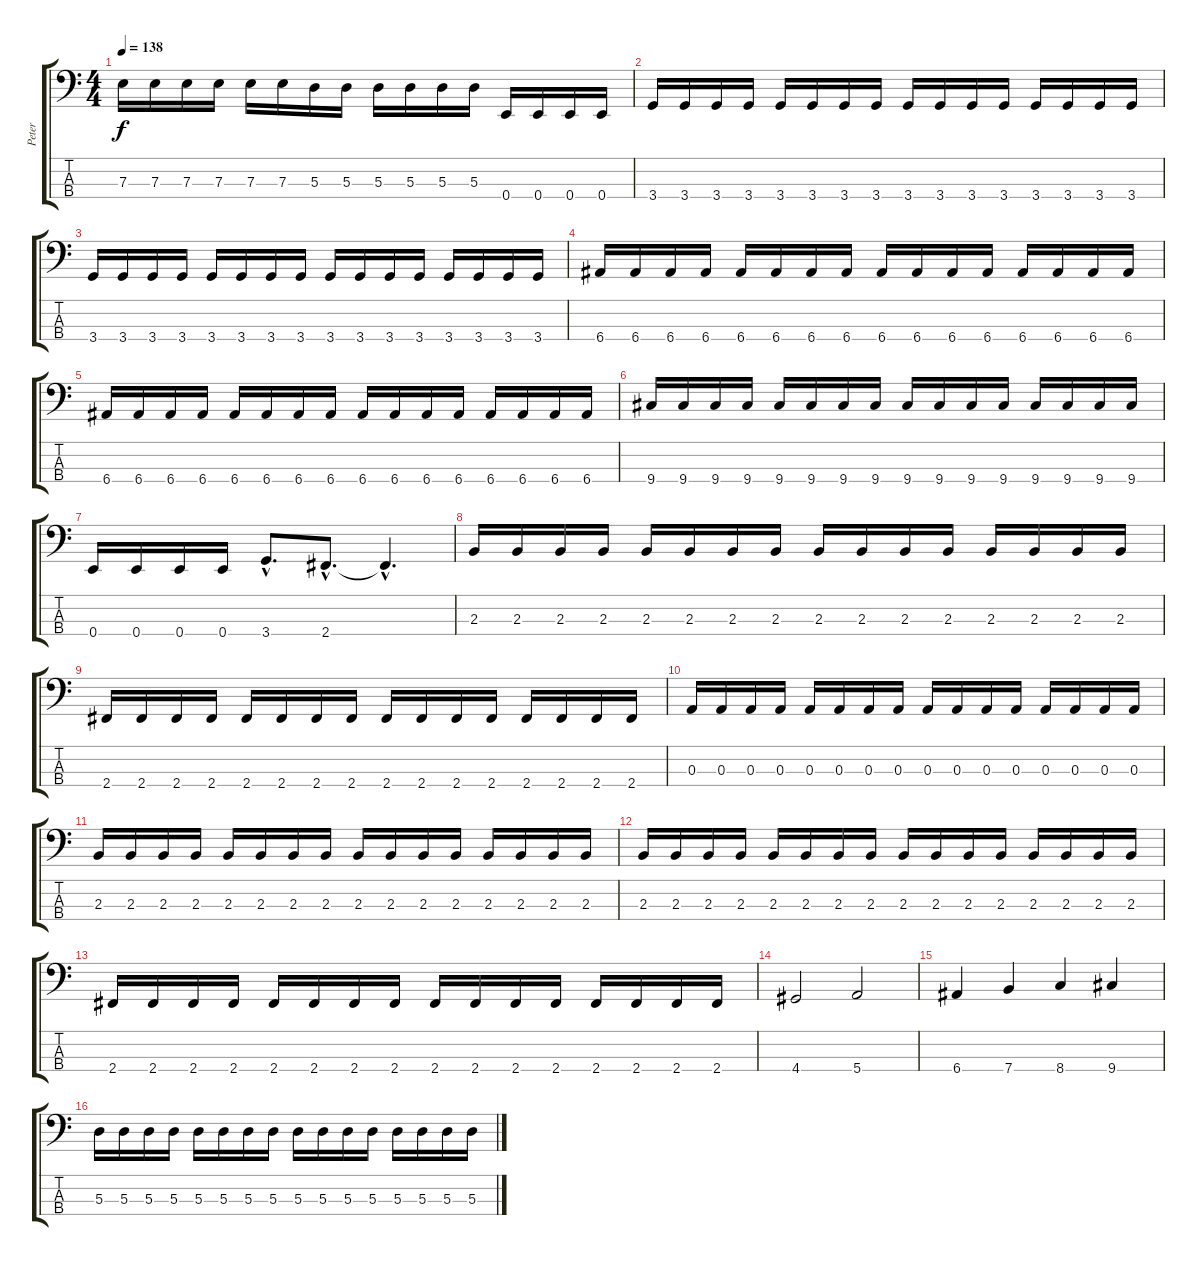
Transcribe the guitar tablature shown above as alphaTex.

\track ("Peter" "Peter") {instrument electricbassfinger}
\staff {score tabs}
\tuning (G2 D2 A1 E1) {hide}
\ts (4 4)
\tempo 138
\clef f4
\ks c
7.3.16{dy f} 7.3.16 7.3.16 7.3.16 7.3.16 7.3.16 5.3.16 5.3.16 5.3.16 5.3.16 5.3.16 5.3.16 0.4.16 0.4.16 0.4.16 0.4.16 |
3.4.16 3.4.16 3.4.16 3.4.16 3.4.16 3.4.16 3.4.16 3.4.16 3.4.16 3.4.16 3.4.16 3.4.16 3.4.16 3.4.16 3.4.16 3.4.16 |
3.4.16 3.4.16 3.4.16 3.4.16 3.4.16 3.4.16 3.4.16 3.4.16 3.4.16 3.4.16 3.4.16 3.4.16 3.4.16 3.4.16 3.4.16 3.4.16 |
6.4.16 6.4.16 6.4.16 6.4.16 6.4.16 6.4.16 6.4.16 6.4.16 6.4.16 6.4.16 6.4.16 6.4.16 6.4.16 6.4.16 6.4.16 6.4.16 |
6.4.16 6.4.16 6.4.16 6.4.16 6.4.16 6.4.16 6.4.16 6.4.16 6.4.16 6.4.16 6.4.16 6.4.16 6.4.16 6.4.16 6.4.16 6.4.16 |
9.4.16 9.4.16 9.4.16 9.4.16 9.4.16 9.4.16 9.4.16 9.4.16 9.4.16 9.4.16 9.4.16 9.4.16 9.4.16 9.4.16 9.4.16 9.4.16 |
0.4.16 0.4.16 0.4.16 0.4.16 3.4{hac}.8{d} 2.4{hac}.8{d} 2.4{hac t}.4{d} |
2.3.16 2.3.16 2.3.16 2.3.16 2.3.16 2.3.16 2.3.16 2.3.16 2.3.16 2.3.16 2.3.16 2.3.16 2.3.16 2.3.16 2.3.16 2.3.16 |
2.4.16 2.4.16 2.4.16 2.4.16 2.4.16 2.4.16 2.4.16 2.4.16 2.4.16 2.4.16 2.4.16 2.4.16 2.4.16 2.4.16 2.4.16 2.4.16 |
0.3.16 0.3.16 0.3.16 0.3.16 0.3.16 0.3.16 0.3.16 0.3.16 0.3.16 0.3.16 0.3.16 0.3.16 0.3.16 0.3.16 0.3.16 0.3.16 |
2.3.16 2.3.16 2.3.16 2.3.16 2.3.16 2.3.16 2.3.16 2.3.16 2.3.16 2.3.16 2.3.16 2.3.16 2.3.16 2.3.16 2.3.16 2.3.16 |
2.3.16 2.3.16 2.3.16 2.3.16 2.3.16 2.3.16 2.3.16 2.3.16 2.3.16 2.3.16 2.3.16 2.3.16 2.3.16 2.3.16 2.3.16 2.3.16 |
2.4.16 2.4.16 2.4.16 2.4.16 2.4.16 2.4.16 2.4.16 2.4.16 2.4.16 2.4.16 2.4.16 2.4.16 2.4.16 2.4.16 2.4.16 2.4.16 |
4.4.2 5.4.2 |
6.4.4 7.4.4 8.4.4 9.4.4 |
5.3.16 5.3.16 5.3.16 5.3.16 5.3.16 5.3.16 5.3.16 5.3.16 5.3.16 5.3.16 5.3.16 5.3.16 5.3.16 5.3.16 5.3.16 5.3.16
